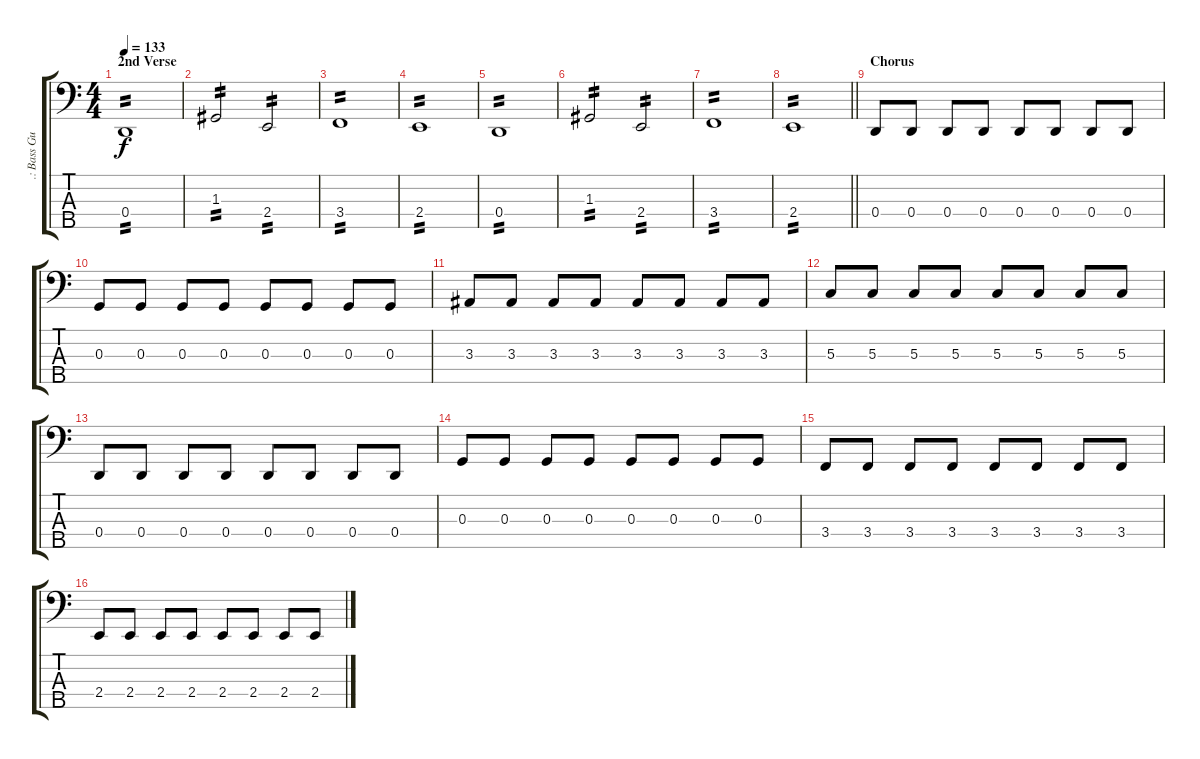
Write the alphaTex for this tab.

\track (".: Bass Guitar :." ".: Bass Gu") {instrument electricbassfinger}
\staff {score tabs}
\tuning (F2 C2 G1 D1 A0) {hide}
\ts (4 4)
\section ("" "2nd Verse")
\tempo 133
\clef f4
\ks c
0.4.1{tp 2 dy f} |
1.3.2{tp 2} 2.4.2{tp 2} |
3.4.1{tp 2} |
2.4.1{tp 2} |
0.4.1{tp 2} |
1.3.2{tp 2} 2.4.2{tp 2} |
3.4.1{tp 2} |
\barLineRight lightlight
2.4.1{tp 2} |
\section ("" "Chorus")
0.4.8 0.4.8 0.4.8 0.4.8 0.4.8 0.4.8 0.4.8 0.4.8 |
0.3.8 0.3.8 0.3.8 0.3.8 0.3.8 0.3.8 0.3.8 0.3.8 |
3.3.8 3.3.8 3.3.8 3.3.8 3.3.8 3.3.8 3.3.8 3.3.8 |
5.3.8 5.3.8 5.3.8 5.3.8 5.3.8 5.3.8 5.3.8 5.3.8 |
0.4.8 0.4.8 0.4.8 0.4.8 0.4.8 0.4.8 0.4.8 0.4.8 |
0.3.8 0.3.8 0.3.8 0.3.8 0.3.8 0.3.8 0.3.8 0.3.8 |
3.4.8 3.4.8 3.4.8 3.4.8 3.4.8 3.4.8 3.4.8 3.4.8 |
2.4.8 2.4.8 2.4.8 2.4.8 2.4.8 2.4.8 2.4.8 2.4.8
